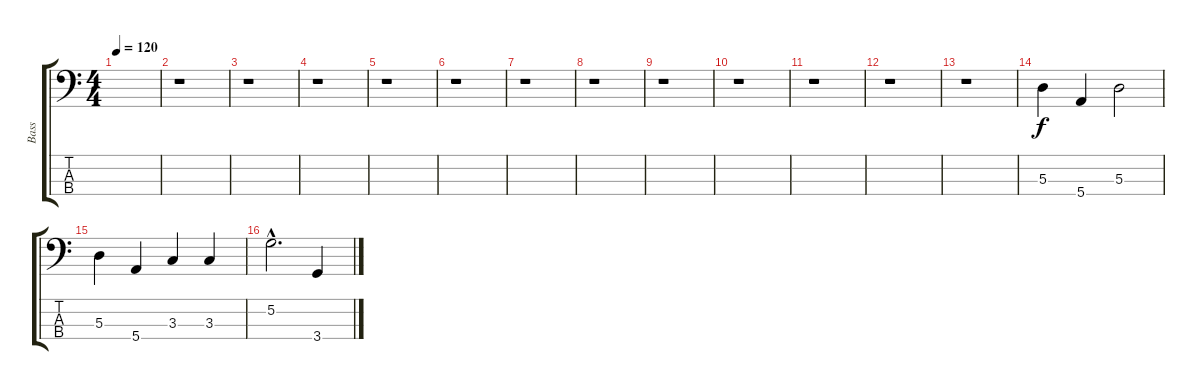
\track ("Bass" "Bass") {instrument electricbassfinger}
\staff {score tabs}
\tuning (G2 D2 A1 E1) {hide}
\ts (4 4)
\tempo 120
\clef f4
\ks c
|
r.1 |
r.1 |
r.1 |
r.1 |
r.1 |
r.1 |
r.1 |
r.1 |
r.1 |
r.1 |
r.1 |
r.1 |
5.3.4 5.4.4 5.3.2 |
5.3.4 5.4.4 3.3.4 3.3.4 |
5.2{hac}.2{d} 3.4.4
